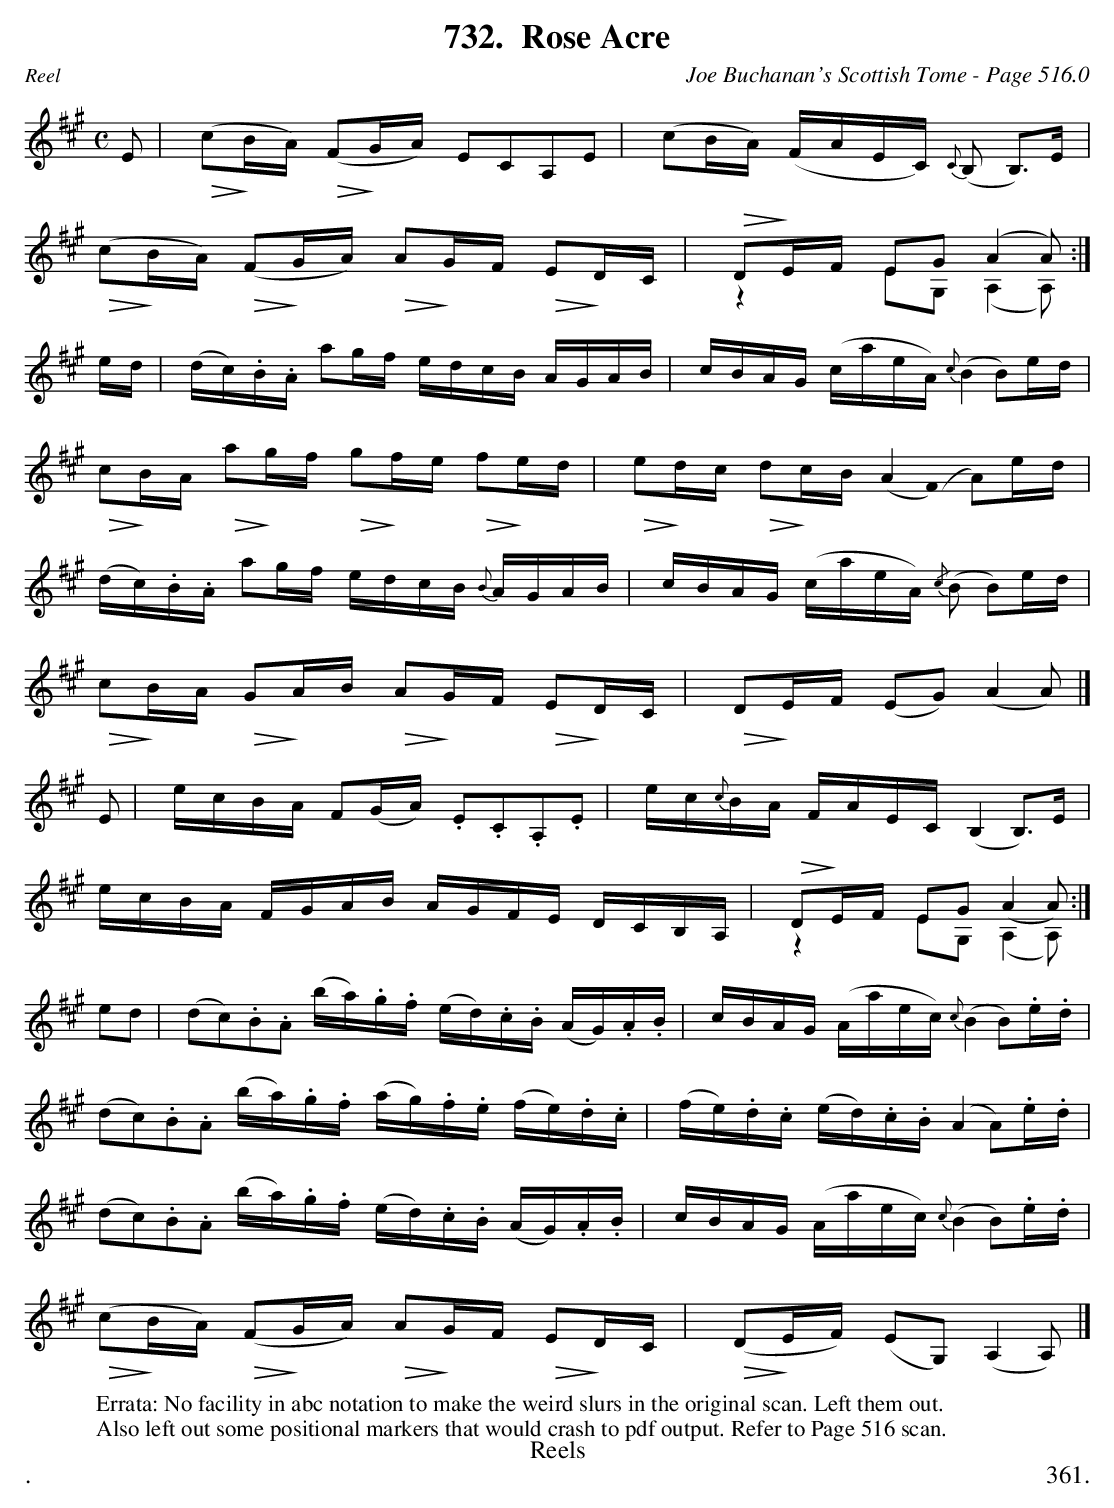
X:1
T:Rose Acre
C:Joe Buchanan's Scottish Tome - Page 516.0
L:1/8
U:m=!diminuendo(!
U:n=!diminuendo)!
M:C
K:A
V:1
E | m(cnB/A/) m(FnG/A/) ECA,E | (cB/A/) (F/A/E/C/) {C}(B, B,)>E |
m(cnB/A/) m(FnG/A/) mAnG/F/ mEnD/C/ | mDnE/F/ EG  (A2 A) & z2  EG, (A,2 A,) :|
e/d/ | (d/c/).B/.A/ ag/f/ e/d/c/B/ A/G/A/B/ | c/B/A/G/ (c/a/e/A/) {c}(B2  B)e/d/ |
mcnB/A/ mang/f/ mgnf/e/ mfne/d/ | mend/c/ mdnc/B/ (A2 (F0) A)e/d/ |
(d/c/).B/.A/ ag/f/ e/d/c/B/ {B}A/G/A/B/ | c/B/A/G/ (c/a/e/A/) {/c} (B  B)e/d/ |
mcnB/A/ mGnA/B/ mAnG/F/ mEnD/C/ | mDnE/F/ (EG) (A2  A) |]
E | e/c/B/A/ F(G/A/) .E.C.A,.E | e/c/{c}B/A/ F/A/E/C/ (B,2  B,)>E |
e/c/B/A/ F/G/A/B/ A/G/F/E/ D/C/B,/A,/ | mDnE/F/ EG  (,A2  A) & z2  EG, (A,2 A,)  :|
ed | (dc).B.A (b/a/).g/.f/ (e/d/).c/.B/ (A/G/).A/.B/ | c/B/A/G/ (A/a/e/c/) {c}(B2  B).e/.d/ |
(dc).B.A (b/a/).g/.f/ (a/g/).f/.e/ (f/e/).d/.c/ | (f/e/).d/.c/ (e/d/).c/.B/ (A2  A).e/.d/ |
(dc).B.A (b/a/).g/.f/ (e/d/).c/.B/ (A/G/).A/.B/ | c/B/A/G/ (A/a/e/c/) {c}(B2  B).e/.d/ |
m(cnB/A/) m(FnG/A/) mAnG/F/ mEnD/C/ | (mDnE/F/) (EG,) (A,2 A,) |]
W:Errata: No facility in abc notation to make the weird slurs in the original scan. Left them out.
W:Also left out some positional markers that would crash to pdf output. Refer to Page 516 scan.
